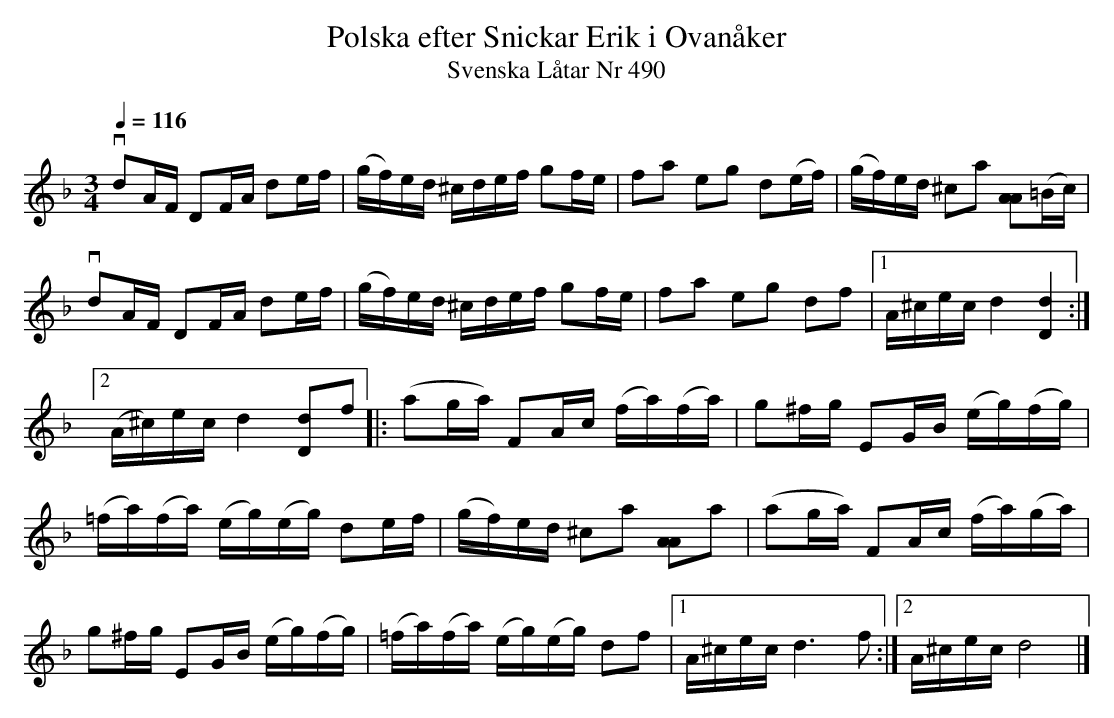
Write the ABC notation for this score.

X:1
T:Polska efter Snickar Erik i Ovanåker
T:Svenska Låtar Nr 490
Q:1/4=116
M:3/4
L:1/16
K:Dm
vd2AF D2FA d2ef | (gf)ed ^cdef g2fe | f2a2 e2g2 d2(ef) | (gf)ed ^c2a2 [AA]2(=Bc) |
vd2AF D2FA d2ef | (gf)ed ^cdef g2fe | f2a2 e2g2 d2f2 |1 A^cec d4 [dD]4 :|2
(A^c)ec d4 [dD]2f2 |:(a2ga) F2Ac (fa)(fa) | g2^fg E2GB (eg)(fg) |
(=fa)(fa) (eg)(eg) d2ef | (gf)ed ^c2a2 [AA]2a2 | (a2ga) F2Ac (fa)(ga) |
g2^fg E2GB (eg)(fg) | (=fa)(fa) (eg)(eg) d2f2 |1 A^cec d6 f2 :|2 A^cec d8 |]
